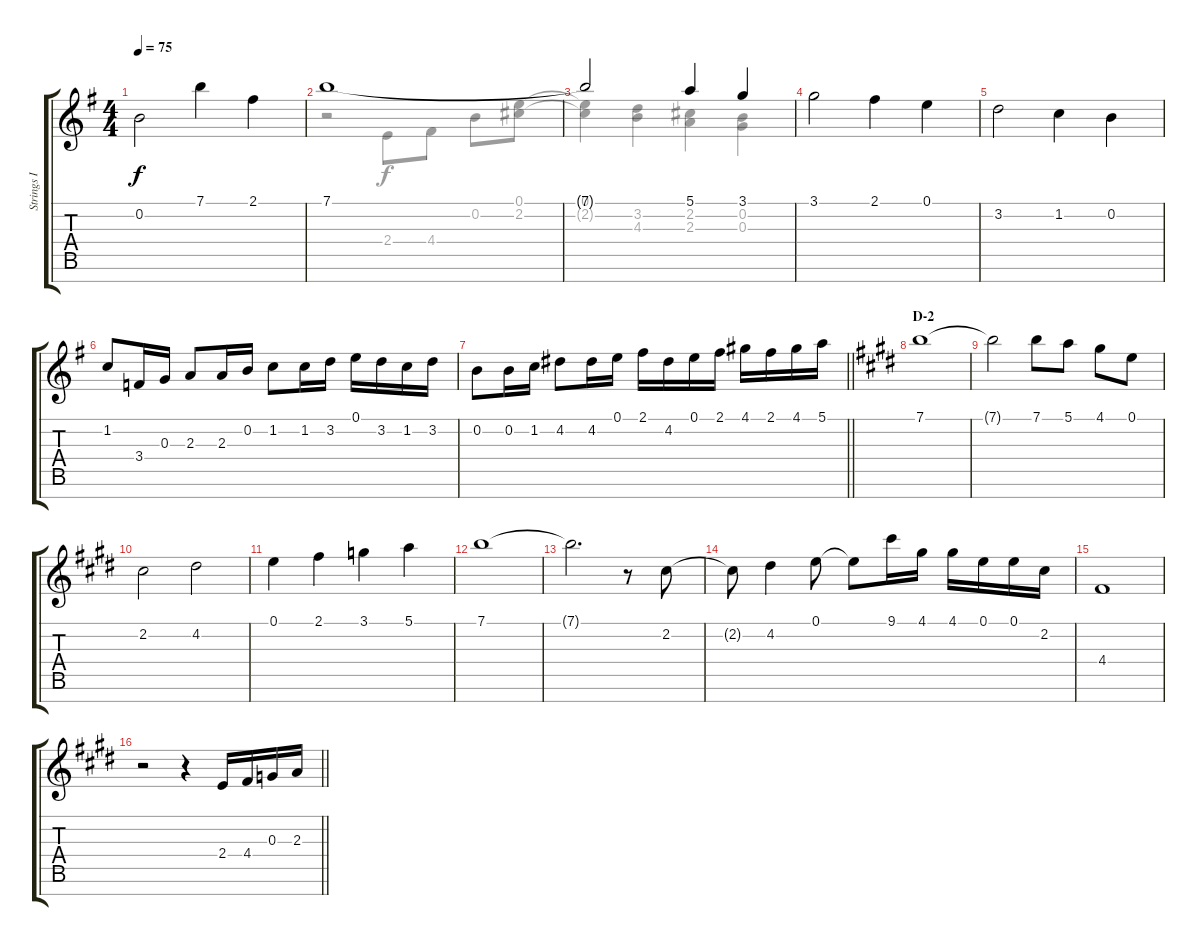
\track ("Strings I" "Strings I") {instrument stringensemble1}
\staff {score tabs}
\tuning (E5 B4 G4 D4 A3 E3 B2) {hide}
\voice
\ts (4 4)
\tempo 75
\clef g2
\ks g
0.2.2{dy f} 7.1.4 2.1.4 |
7.1.1 |
7.1{t}.2 5.1.4 3.1.4 |
3.1.2 2.1.4 0.1.4 |
3.2.2 1.2.4 0.2.4 |
1.2.8 3.4.16 0.3.16 2.3.8 2.3.16 0.2.16 1.2.8 1.2.16 3.2.16 0.1.16 3.2.16 1.2.16 3.2.16 |
\barLineRight lightlight
0.2.8 0.2.16 1.2.16 4.2.8 4.2.16 0.1.16 2.1.16 4.2.16 0.1.16 2.1.16 4.1.16 2.1.16 4.1.16 5.1.16 |
\section ("" "D-2")
\ks e
7.1.1 |
7.1{t}.2 7.1.8 5.1.8 4.1.8 0.1.8 |
2.2.2 4.2.2 |
0.1.4 2.1.4 3.1.4 5.1.4 |
7.1.1 |
7.1{t}.2{d} r.8 2.2.8 |
2.2{t}.8 4.2.4 0.1.8 0.1{t}.8 9.1.16 4.1.16 4.1.16 0.1.16 0.1.16 2.2.16 |
4.4.1 |
\barLineRight lightlight
r.2 r.4 2.4.16 4.4.16 0.3.16 2.3.16
\voice
\clef g2
\ottava regular
\simile none
\ks g
|
r.2 2.4.8 4.4.8 0.2.8 (0.1 2.2).8 |
(0.1{t} 2.2{t}).4 (3.2 4.3).4 (2.2 2.3).4 (0.2 0.3).4 |
|
|
|
\barLineRight lightlight
|
\ks e
|
|
|
|
|
|
|
|
\barLineRight lightlight
